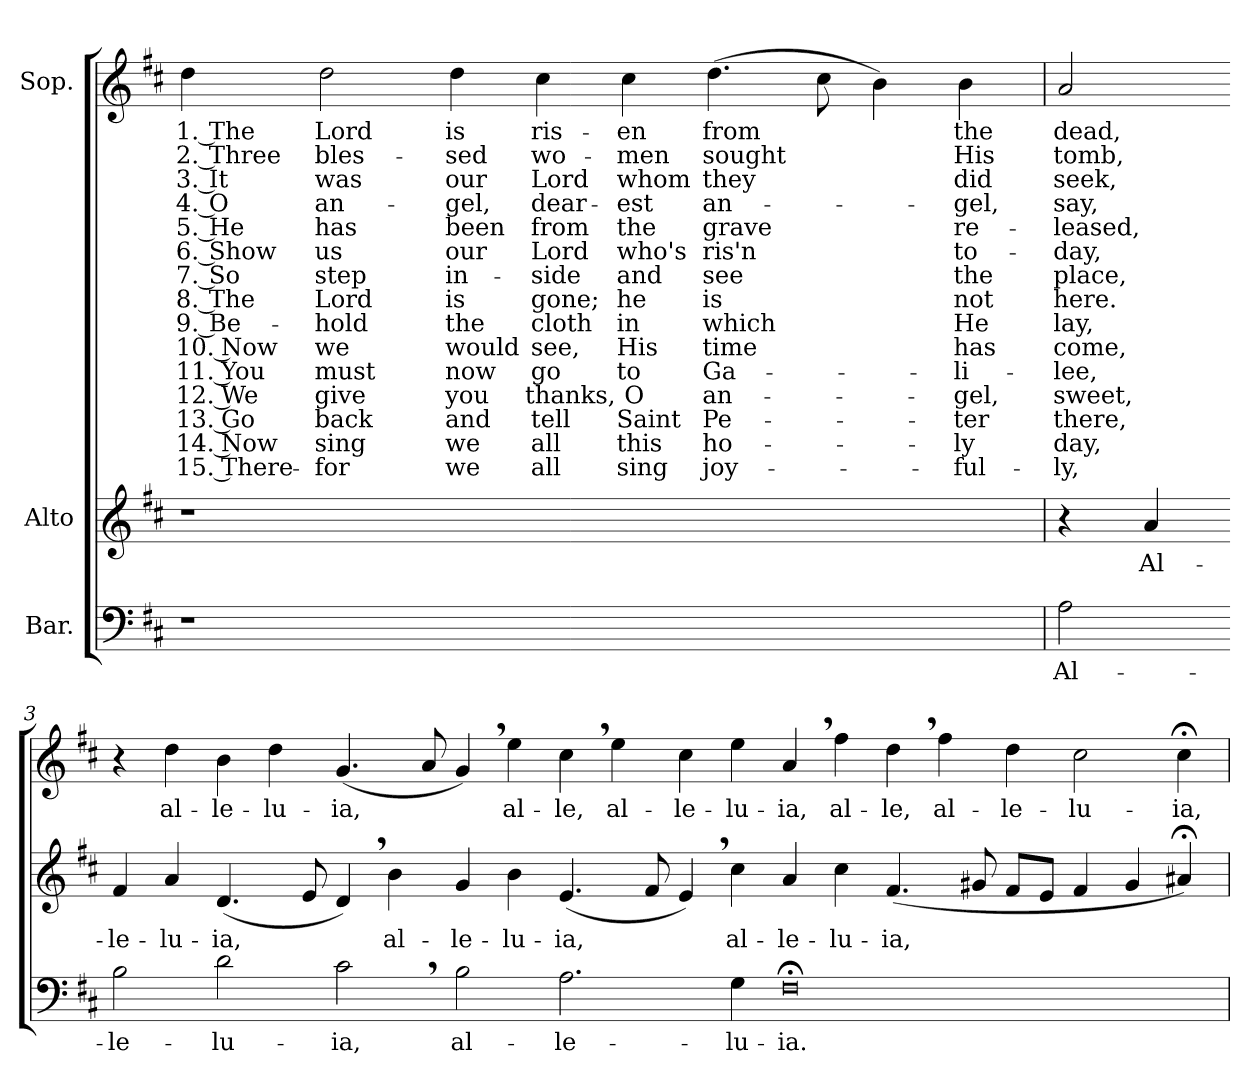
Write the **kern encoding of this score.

**kern	**text	**kern	**text	**kern	**text	**text	**text	**text	**text	**text	**text	**text	**text	**text	**text	**text	**text	**text	**text
*part3	*part3	*part2	*part2	*part1	*part1	*part1	*part1	*part1	*part1	*part1	*part1	*part1	*part1	*part1	*part1	*part1	*part1	*part1	*part1
*staff3	*staff3	*staff2	*staff2	*staff1	*staff1	*staff1	*staff1	*staff1	*staff1	*staff1	*staff1	*staff1	*staff1	*staff1	*staff1	*staff1	*staff1	*staff1	*staff1
*I"Bar.	*	*I"Alto	*	*I"Sop.	*	*	*	*	*	*	*	*	*	*	*	*	*	*	*
*clefF4	*	*clefG2	*	*clefG2	*	*	*	*	*	*	*	*	*	*	*	*	*	*	*
*k[f#c#]	*	*k[f#c#]	*	*k[f#c#]	*	*	*	*	*	*	*	*	*	*	*	*	*	*	*
*D:	*	*D:	*	*D:	*	*	*	*	*	*	*	*	*	*	*	*	*	*	*
=1	=1	=1	=1	=1	=1	=1	=1	=1	=1	=1	=1	=1	=1	=1	=1	=1	=1	=1	=1
!	!	!	!	!	!LO:LY:b	!LO:LY:b	!LO:LY:b	!LO:LY:b	!LO:LY:b	!LO:LY:b	!LO:LY:b	!LO:LY:b	!LO:LY:b	!LO:LY:b	!LO:LY:b	!LO:LY:b	!LO:LY:b	!LO:LY:b	!LO:LY:b
1r	.	1r	.	4dd\	1. The	2. Three	3. It	4. O	5. He	6. Show	7. So	8. The	9. Be-	10. Now	11. You	12. We	13. Go	14. Now	15. There-
!	!	!	!	!	!LO:LY:b	!LO:LY:b	!LO:LY:b	!LO:LY:b	!LO:LY:b	!LO:LY:b	!LO:LY:b	!LO:LY:b	!LO:LY:b	!LO:LY:b	!LO:LY:b	!LO:LY:b	!LO:LY:b	!LO:LY:b	!LO:LY:b
.	.	.	.	2dd\	Lord	bles-	was	an-	has	us	step	Lord	-hold	we	must	give	back	sing	-for
!	!	!	!	!	!LO:LY:b	!LO:LY:b	!LO:LY:b	!LO:LY:b	!LO:LY:b	!LO:LY:b	!LO:LY:b	!LO:LY:b	!LO:LY:b	!LO:LY:b	!LO:LY:b	!LO:LY:b	!LO:LY:b	!LO:LY:b	!LO:LY:b
.	.	.	.	4dd\	is	-sed	our	-gel,	been	our	in-	is	the	would	now	you	and	we	we
!	!	!	!	!	!LO:LY:b	!LO:LY:b	!LO:LY:b	!LO:LY:b	!LO:LY:b	!LO:LY:b	!LO:LY:b	!LO:LY:b	!LO:LY:b	!LO:LY:b	!LO:LY:b	!LO:LY:b	!LO:LY:b	!LO:LY:b	!LO:LY:b
1.ryy	.	1.ryy	.	4cc#\	ris-	wo-	Lord	dear-	from	Lord	-side	gone;	cloth	see,	go	thanks,	tell	all	all
!	!	!	!	!	!LO:LY:b	!LO:LY:b	!LO:LY:b	!LO:LY:b	!LO:LY:b	!LO:LY:b	!LO:LY:b	!LO:LY:b	!LO:LY:b	!LO:LY:b	!LO:LY:b	!LO:LY:b	!LO:LY:b	!LO:LY:b	!LO:LY:b
.	.	.	.	4cc#\	-en	-men	whom	-est	the	who's	and	he	in	His	to	O	Saint	this	sing
!	!	!	!	!	!LO:LY:b	!LO:LY:b	!LO:LY:b	!LO:LY:b	!LO:LY:b	!LO:LY:b	!LO:LY:b	!LO:LY:b	!LO:LY:b	!LO:LY:b	!LO:LY:b	!LO:LY:b	!LO:LY:b	!LO:LY:b	!LO:LY:b
.	.	.	.	(>4.dd\	from	sought	they	an-	grave	ris'n	see	is	which	time	Ga-	an-	Pe-	ho-	joy-
.	.	.	.	8cc#\	.	.	.	.	.	.	.	.	.	.	.	.	.	.	.
.	.	.	.	4b\)	.	.	.	.	.	.	.	.	.	.	.	.	.	.	.
!	!	!	!	!	!LO:LY:b	!LO:LY:b	!LO:LY:b	!LO:LY:b	!LO:LY:b	!LO:LY:b	!LO:LY:b	!LO:LY:b	!LO:LY:b	!LO:LY:b	!LO:LY:b	!LO:LY:b	!LO:LY:b	!LO:LY:b	!LO:LY:b
.	.	.	.	4b\	the	His	did	-gel,	re-	to-	the	not	He	has	-li-	-gel,	-ter	-ly	-ful-
=2	=2	=2	=2	=2	=2	=2	=2	=2	=2	=2	=2	=2	=2	=2	=2	=2	=2	=2	=2
!	!LO:LY:b	!	!	!	!	!	!	!	!	!	!	!	!	!	!	!	!	!	!
!	!	!	!	!	!LO:LY:b	!LO:LY:b	!LO:LY:b	!LO:LY:b	!LO:LY:b	!LO:LY:b	!LO:LY:b	!LO:LY:b	!LO:LY:b	!LO:LY:b	!LO:LY:b	!LO:LY:b	!LO:LY:b	!LO:LY:b	!LO:LY:b
2A\	Al-	4r	.	2a/	dead,	tomb,	seek,	say,	-leased,	-day,	place,	here.	lay,	come,	-lee,	sweet,	there,	day,	-ly,
!	!	!	!LO:LY:b	!	!	!	!	!	!	!	!	!	!	!	!	!	!	!	!
.	.	4a/	Al-	.	.	.	.	.	.	.	.	.	.	.	.	.	.	.	.
!!LO:LB:g=z
=3-	=3-	=3-	=3-	=3-	=3-	=3-	=3-	=3-	=3-	=3-	=3-	=3-	=3-	=3-	=3-	=3-	=3-	=3-	=3-
!	!LO:LY:b	!	!	!	!	!	!	!	!	!	!	!	!	!	!	!	!	!	!
!	!	!	!LO:LY:b	!	!	!	!	!	!	!	!	!	!	!	!	!	!	!	!
2B\	-le-	4f#/	-le-	4r	.	.	.	.	.	.	.	.	.	.	.	.	.	.	.
!	!	!	!LO:LY:b	!	!	!	!	!	!	!	!	!	!	!	!	!	!	!	!
!	!	!	!	!	!LO:LY:b	!	!	!	!	!	!	!	!	!	!	!	!	!	!
.	.	4a/	-lu-	4dd\	al-	.	.	.	.	.	.	.	.	.	.	.	.	.	.
!	!LO:LY:b	!	!	!	!	!	!	!	!	!	!	!	!	!	!	!	!	!	!
!	!	!	!LO:LY:b	!	!	!	!	!	!	!	!	!	!	!	!	!	!	!	!
!	!	!	!	!	!LO:LY:b	!	!	!	!	!	!	!	!	!	!	!	!	!	!
2d\	-lu-	(<4.d/	-ia,	4b\	-le-	.	.	.	.	.	.	.	.	.	.	.	.	.	.
!	!	!	!	!	!LO:LY:b	!	!	!	!	!	!	!	!	!	!	!	!	!	!
.	.	.	.	4dd\	-lu-	.	.	.	.	.	.	.	.	.	.	.	.	.	.
.	.	8e/	.	.	.	.	.	.	.	.	.	.	.	.	.	.	.	.	.
!	!LO:LY:b	!	!	!	!	!	!	!	!	!	!	!	!	!	!	!	!	!	!
!	!	!	!	!	!LO:LY:b	!	!	!	!	!	!	!	!	!	!	!	!	!	!
2c#,>\	-ia,	4d,>/)	.	(<4.g/	-ia,	.	.	.	.	.	.	.	.	.	.	.	.	.	.
!	!	!	!LO:LY:b	!	!	!	!	!	!	!	!	!	!	!	!	!	!	!	!
.	.	4b\	al-	.	.	.	.	.	.	.	.	.	.	.	.	.	.	.	.
.	.	.	.	8a/	.	.	.	.	.	.	.	.	.	.	.	.	.	.	.
!	!LO:LY:b	!	!	!	!	!	!	!	!	!	!	!	!	!	!	!	!	!	!
!	!	!	!LO:LY:b	!	!	!	!	!	!	!	!	!	!	!	!	!	!	!	!
2B\	al-	4g/	-le-	4g,>/)	.	.	.	.	.	.	.	.	.	.	.	.	.	.	.
!	!	!	!LO:LY:b	!	!	!	!	!	!	!	!	!	!	!	!	!	!	!	!
!	!	!	!	!	!LO:LY:b	!	!	!	!	!	!	!	!	!	!	!	!	!	!
.	.	4b\	-lu-	4ee\	al-	.	.	.	.	.	.	.	.	.	.	.	.	.	.
!	!LO:LY:b	!	!	!	!	!	!	!	!	!	!	!	!	!	!	!	!	!	!
!	!	!	!LO:LY:b	!	!	!	!	!	!	!	!	!	!	!	!	!	!	!	!
!	!	!	!	!	!LO:LY:b	!	!	!	!	!	!	!	!	!	!	!	!	!	!
2.A\	-le-	(<4.e/	-ia,	4cc#,>\	-le­,	.	.	.	.	.	.	.	.	.	.	.	.	.	.
!	!	!	!	!	!LO:LY:b	!	!	!	!	!	!	!	!	!	!	!	!	!	!
.	.	.	.	4ee\	al-	.	.	.	.	.	.	.	.	.	.	.	.	.	.
.	.	8f#/	.	.	.	.	.	.	.	.	.	.	.	.	.	.	.	.	.
!	!	!	!	!	!LO:LY:b	!	!	!	!	!	!	!	!	!	!	!	!	!	!
.	.	4e,>/)	.	4cc#\	-le-	.	.	.	.	.	.	.	.	.	.	.	.	.	.
!	!LO:LY:b	!	!	!	!	!	!	!	!	!	!	!	!	!	!	!	!	!	!
!	!	!	!LO:LY:b	!	!	!	!	!	!	!	!	!	!	!	!	!	!	!	!
!	!	!	!	!	!LO:LY:b	!	!	!	!	!	!	!	!	!	!	!	!	!	!
4G\	-lu-	4cc#\	al-	4ee\	-lu-	.	.	.	.	.	.	.	.	.	.	.	.	.	.
!	!LO:LY:b	!	!	!	!	!	!	!	!	!	!	!	!	!	!	!	!	!	!
!	!	!	!LO:LY:b	!	!	!	!	!	!	!	!	!	!	!	!	!	!	!	!
!	!	!	!	!	!LO:LY:b	!	!	!	!	!	!	!	!	!	!	!	!	!	!
0F#;<	-ia.	4a/	-le-	4a,>/	-ia,	.	.	.	.	.	.	.	.	.	.	.	.	.	.
!	!	!	!LO:LY:b	!	!	!	!	!	!	!	!	!	!	!	!	!	!	!	!
!	!	!	!	!	!LO:LY:b	!	!	!	!	!	!	!	!	!	!	!	!	!	!
.	.	4cc#\	-lu-	4ff#\	al-	.	.	.	.	.	.	.	.	.	.	.	.	.	.
!	!	!	!LO:LY:b	!	!	!	!	!	!	!	!	!	!	!	!	!	!	!	!
!	!	!	!	!	!LO:LY:b	!	!	!	!	!	!	!	!	!	!	!	!	!	!
.	.	(<4.f#/	-ia,	4dd,>\	-le­,	.	.	.	.	.	.	.	.	.	.	.	.	.	.
!	!	!	!	!	!LO:LY:b	!	!	!	!	!	!	!	!	!	!	!	!	!	!
.	.	.	.	4ff#\	al-	.	.	.	.	.	.	.	.	.	.	.	.	.	.
.	.	8g#X/	.	.	.	.	.	.	.	.	.	.	.	.	.	.	.	.	.
!	!	!	!	!	!LO:LY:b	!	!	!	!	!	!	!	!	!	!	!	!	!	!
.	.	8f#/L	.	4dd\	-le-	.	.	.	.	.	.	.	.	.	.	.	.	.	.
.	.	8e/J	.	.	.	.	.	.	.	.	.	.	.	.	.	.	.	.	.
!	!	!	!	!	!LO:LY:b	!	!	!	!	!	!	!	!	!	!	!	!	!	!
.	.	4f#/	.	2cc#\	-lu-	.	.	.	.	.	.	.	.	.	.	.	.	.	.
.	.	4g#/	.	.	.	.	.	.	.	.	.	.	.	.	.	.	.	.	.
!	!	!	!	!	!LO:LY:b	!	!	!	!	!	!	!	!	!	!	!	!	!	!
.	.	4a#X;</)	.	4cc#;<\	-ia,	.	.	.	.	.	.	.	.	.	.	.	.	.	.
=	=	=	=	=	=	=	=	=	=	=	=	=	=	=	=	=	=	=	=
*-	*-	*-	*-	*-	*-	*-	*-	*-	*-	*-	*-	*-	*-	*-	*-	*-	*-	*-	*-
